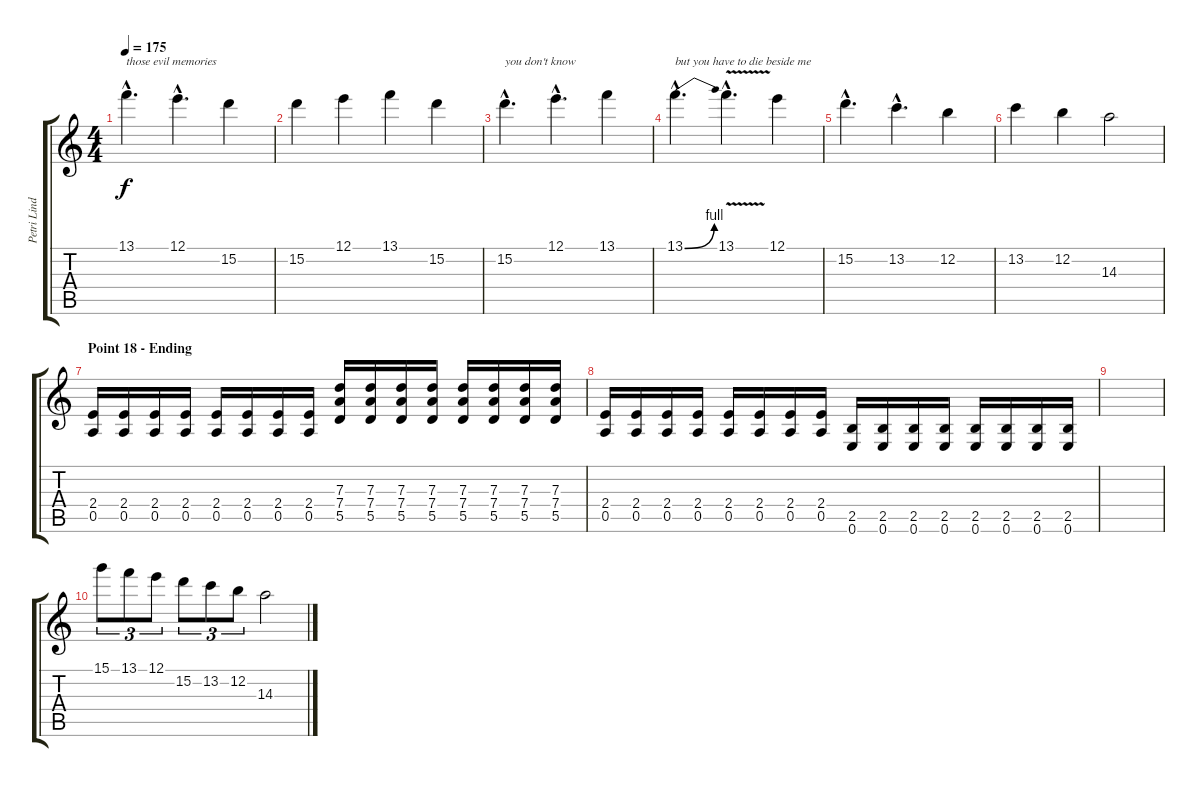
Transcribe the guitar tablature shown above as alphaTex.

\track ("Petri Lindroos" "Petri Lind") {instrument distortionguitar}
\staff {score tabs}
\tuning (E4 B3 G3 D3 A2 E2) {hide}
\ts (4 4)
\tempo 175
\clef g2
\ks c
13.1{hac}.4{d txt "those evil memories" dy f} 12.1{hac}.4{d} 15.2.4 |
15.2.4 12.1.4 13.1.4 15.2.4 |
15.2{hac}.4{d txt "you don't know"} 12.1{hac}.4{d} 13.1.4 |
13.1{be (bend 0 0 60 4) hac}.4{d txt "but you have to die beside me"} 13.1{v hac}.4{d} 12.1.4 |
15.2{hac}.4{d} 13.2{hac}.4{d} 12.2.4 |
13.2.4 12.2.4 14.3.2 |
\section ("" "Point 18 - Ending")
(2.4 0.5).16 (2.4 0.5).16 (2.4 0.5).16 (2.4 0.5).16 (2.4 0.5).16 (2.4 0.5).16 (2.4 0.5).16 (2.4 0.5).16 (7.3 7.4 5.5).16 (7.3 7.4 5.5).16 (7.3 7.4 5.5).16 (7.3 7.4 5.5).16 (7.3 7.4 5.5).16 (7.3 7.4 5.5).16 (7.3 7.4 5.5).16 (7.3 7.4 5.5).16 |
(2.4 0.5).16 (2.4 0.5).16 (2.4 0.5).16 (2.4 0.5).16 (2.4 0.5).16 (2.4 0.5).16 (2.4 0.5).16 (2.4 0.5).16 (2.5 0.6).16 (2.5 0.6).16 (2.5 0.6).16 (2.5 0.6).16 (2.5 0.6).16 (2.5 0.6).16 (2.5 0.6).16 (2.5 0.6).16 |
|
15.1.8{tu (3 2)} 13.1.8{tu (3 2)} 12.1.8{tu (3 2)} 15.2.8{tu (3 2)} 13.2.8{tu (3 2)} 12.2.8{tu (3 2)} 14.3.2
